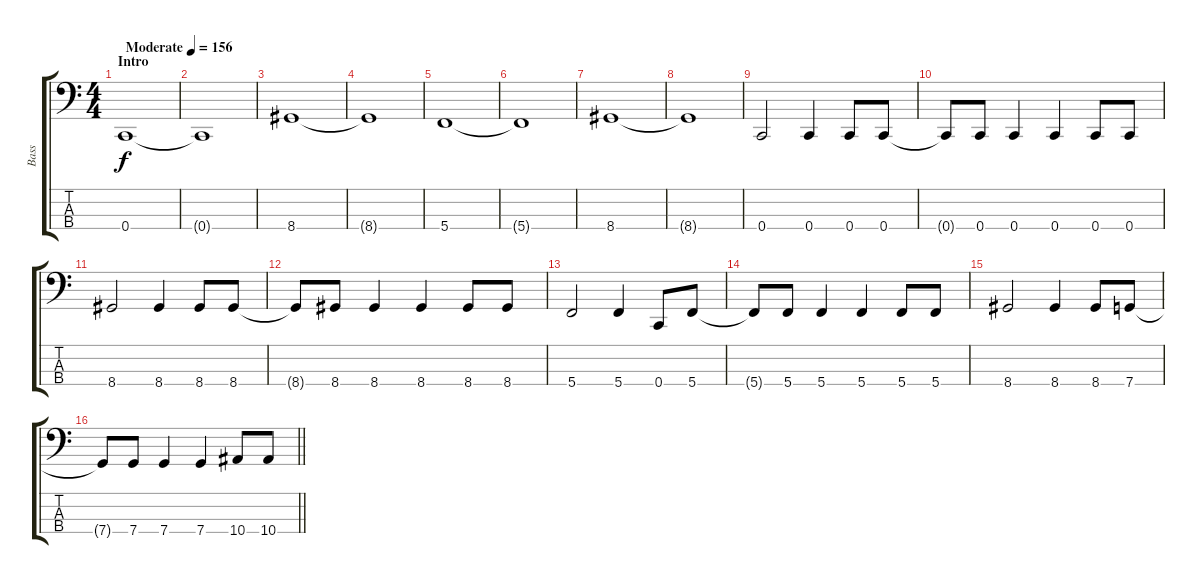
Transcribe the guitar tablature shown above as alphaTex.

\track ("Bass" "Bass") {instrument electricbassfinger}
\staff {score tabs}
\tuning (F2 C2 G1 C1) {hide}
\ts (4 4)
\section ("" "Intro")
\tempo (156 "Moderate")
\clef f4
\ks c
0.4.1{dy f instrument electricbassfinger} |
0.4{t}.1 |
8.4.1 |
8.4{t}.1 |
5.4.1 |
5.4{t}.1 |
8.4.1 |
8.4{t}.1 |
0.4.2 0.4.4 0.4.8 0.4.8 |
0.4{t}.8 0.4.8 0.4.4 0.4.4 0.4.8 0.4.8 |
8.4.2 8.4.4 8.4.8 8.4.8 |
8.4{t}.8 8.4.8 8.4.4 8.4.4 8.4.8 8.4.8 |
5.4.2 5.4.4 0.4.8 5.4.8 |
5.4{t}.8 5.4.8 5.4.4 5.4.4 5.4.8 5.4.8 |
8.4.2 8.4.4 8.4.8 7.4.8 |
\barLineRight lightlight
7.4{t}.8 7.4.8 7.4.4 7.4.4 10.4.8 10.4.8
